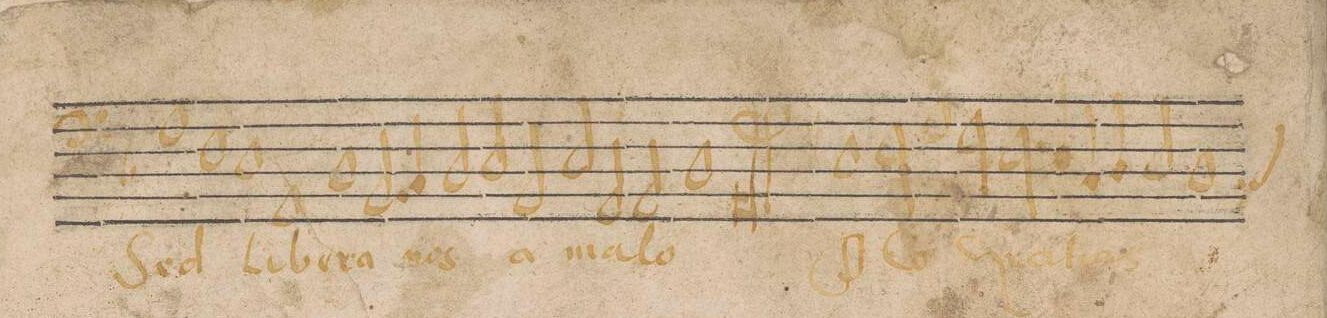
**kern	**text
*I"BASSVS	*
*clefF5	*
*k[b-]	*
*M2/1	*
1F	Sed
1D	.
=39-	=39-
1C	li-
1FF	-be-
=40-	=40-
1BB-	-ra
2.GG/	.
4AA/	nos
=41-	=41-
2BB-/	.
2C/	.
2GG/	a
2C/	ma-
=42-	=42-
2FF/	.
2FF/	-lo
1BB-	.
=43-	=43-
0FF	.
=44||-	=44||-
*k[]	*
*C:	*
1C	DE-
2D\	-o
1F\	.
=45-	=45-
2E\	Gra-
2.D\	.
4C/	-ti-
=46-	=46-
4AA/	-as
4BB/	.
2C/	.
1BB	.
*custos:AA	*
=47-	=47-
*-	*-
